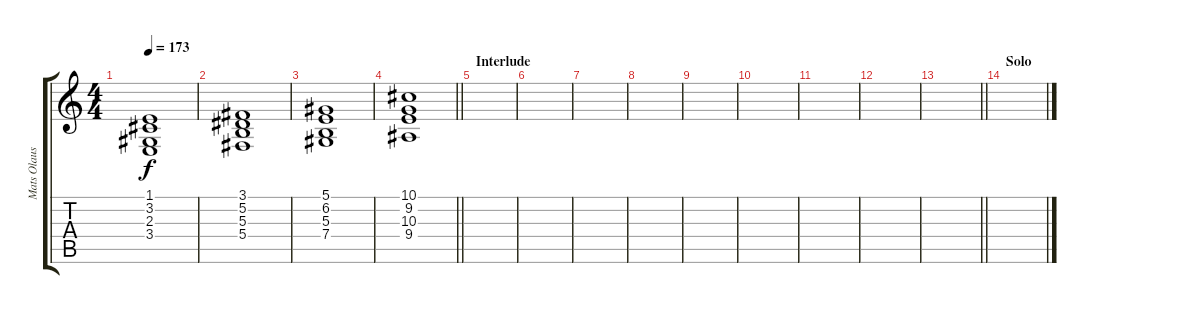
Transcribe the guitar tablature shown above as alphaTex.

\track ("Mats Olausson" "Mats Olaus") {instrument stringensemble1}
\staff {score tabs}
\tuning (Eb4 Bb3 Gb3 Db3 Ab2 Eb2) {hide}
\ts (4 4)
\tempo 173
\clef g2
\ks c
(1.1 3.2 2.3 3.4).1{dy f} |
(3.1 5.2 5.3 5.4).1 |
(5.1 6.2 5.3 7.4).1 |
\barLineRight lightlight
(10.1 9.2 10.3 9.4).1 |
\section ("" "Interlude")
|
|
|
|
|
|
|
|
\barLineRight lightlight
|
\section ("" "Solo")
